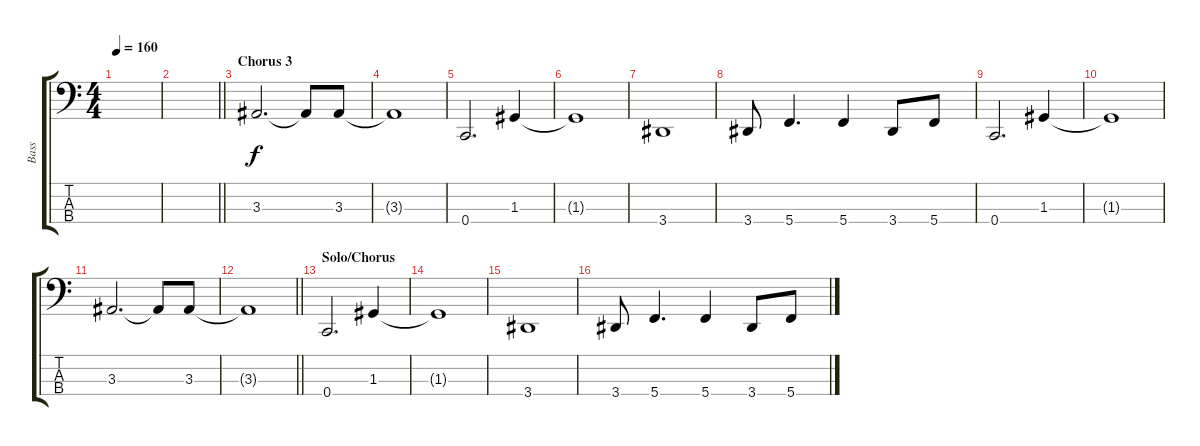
\track ("Bass" "Bass") {instrument electricbasspick}
\staff {score tabs}
\tuning (F2 C2 G1 C1) {hide}
\ts (4 4)
\tempo 160
\clef f4
\ks c
|
\barLineRight lightlight
|
\section ("" "Chorus 3")
3.3.2{d} 3.3{t}.8 3.3.8 |
3.3{t}.1 |
0.4.2{d} 1.3.4 |
1.3{t}.1 |
3.4.1 |
3.4.8 5.4.4{d} 5.4.4 3.4.8 5.4.8 |
0.4.2{d} 1.3.4 |
1.3{t}.1 |
3.3.2{d} 3.3{t}.8 3.3.8 |
\barLineRight lightlight
3.3{t}.1 |
\section ("" "Solo/Chorus")
0.4.2{d} 1.3.4 |
1.3{t}.1 |
3.4.1 |
3.4.8 5.4.4{d} 5.4.4 3.4.8 5.4.8
